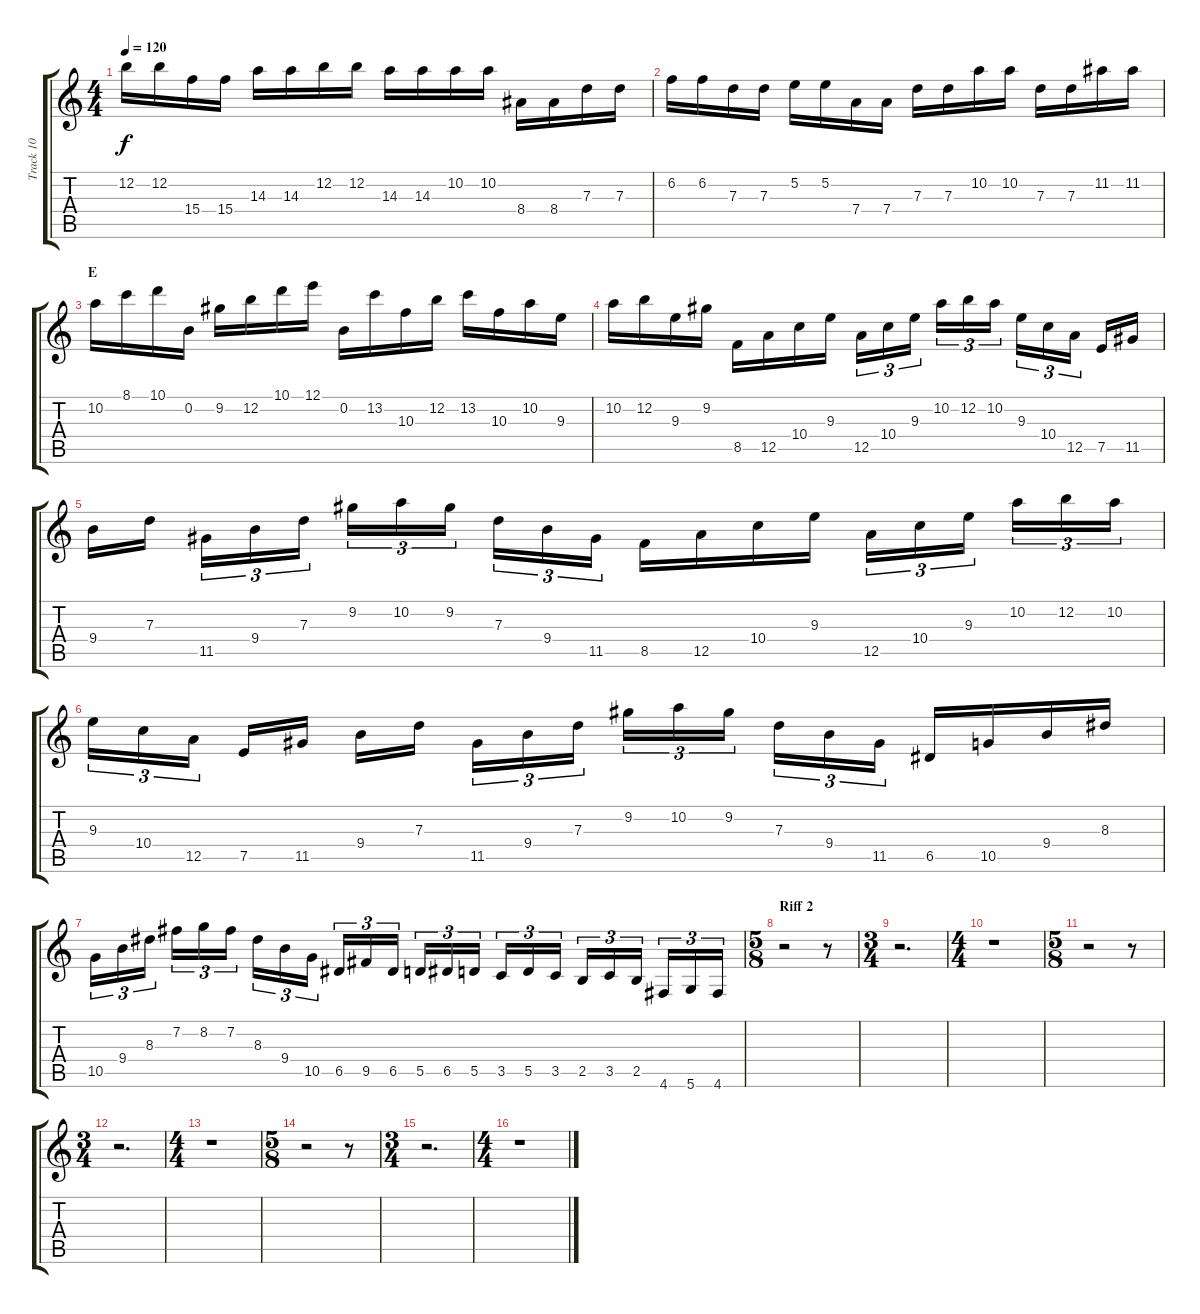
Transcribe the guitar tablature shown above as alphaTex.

\track ("Track 10" "Track 10") {instrument electricguitarjazz}
\staff {score tabs}
\tuning (E4 B3 G3 D3 A2 D2) {hide}
\ts (4 4)
\tempo 120
\clef g2
\ks c
12.2.16{dy f} 12.2.16 15.4.16 15.4.16 14.3.16 14.3.16 12.2.16 12.2.16 14.3.16 14.3.16 10.2.16 10.2.16 8.4.16 8.4.16 7.3.16 7.3.16 |
6.2.16 6.2.16 7.3.16 7.3.16 5.2.16 5.2.16 7.4.16 7.4.16 7.3.16 7.3.16 10.2.16 10.2.16 7.3.16 7.3.16 11.2.16 11.2.16 |
\section ("" "E")
10.2.16 8.1.16 10.1.16 0.2.16 9.2.16 12.2.16 10.1.16 12.1.16 0.2.16 13.2.16 10.3.16 12.2.16 13.2.16 10.3.16 10.2.16 9.3.16 |
10.2.16 12.2.16 9.3.16 9.2.16 8.5.16 12.5.16 10.4.16 9.3.16 12.5.16{tu (3 2)} 10.4.16{tu (3 2)} 9.3.16{tu (3 2)} 10.2.16{tu (3 2)} 12.2.16{tu (3 2)} 10.2.16{tu (3 2)} 9.3.16{tu (3 2)} 10.4.16{tu (3 2)} 12.5.16{tu (3 2)} 7.5.16 11.5.16 |
9.4.16 7.3.16 11.5.16{tu (3 2)} 9.4.16{tu (3 2)} 7.3.16{tu (3 2)} 9.2.16{tu (3 2)} 10.2.16{tu (3 2)} 9.2.16{tu (3 2)} 7.3.16{tu (3 2)} 9.4.16{tu (3 2)} 11.5.16{tu (3 2)} 8.5.16 12.5.16 10.4.16 9.3.16 12.5.16{tu (3 2)} 10.4.16{tu (3 2)} 9.3.16{tu (3 2)} 10.2.16{tu (3 2)} 12.2.16{tu (3 2)} 10.2.16{tu (3 2)} |
9.3.16{tu (3 2)} 10.4.16{tu (3 2)} 12.5.16{tu (3 2)} 7.5.16 11.5.16 9.4.16 7.3.16 11.5.16{tu (3 2)} 9.4.16{tu (3 2)} 7.3.16{tu (3 2)} 9.2.16{tu (3 2)} 10.2.16{tu (3 2)} 9.2.16{tu (3 2)} 7.3.16{tu (3 2)} 9.4.16{tu (3 2)} 11.5.16{tu (3 2)} 6.5.16 10.5.16 9.4.16 8.3.16 |
10.5.16{tu (3 2)} 9.4.16{tu (3 2)} 8.3.16{tu (3 2)} 7.2.16{tu (3 2)} 8.2.16{tu (3 2)} 7.2.16{tu (3 2)} 8.3.16{tu (3 2)} 9.4.16{tu (3 2)} 10.5.16{tu (3 2)} 6.5.16{tu (3 2)} 9.5.16{tu (3 2)} 6.5.16{tu (3 2)} 5.5.16{tu (3 2)} 6.5.16{tu (3 2)} 5.5.16{tu (3 2)} 3.5.16{tu (3 2)} 5.5.16{tu (3 2)} 3.5.16{tu (3 2)} 2.5.16{tu (3 2)} 3.5.16{tu (3 2)} 2.5.16{tu (3 2)} 4.6.16{tu (3 2)} 5.6.16{tu (3 2)} 4.6.16{tu (3 2)} |
\ts (5 8)
\section ("" "Riff 2")
r.2 r.8 |
\ts (3 4)
r.2{d} |
\ts (4 4)
r.1 |
\ts (5 8)
r.2 r.8 |
\ts (3 4)
r.2{d} |
\ts (4 4)
r.1 |
\ts (5 8)
r.2 r.8 |
\ts (3 4)
r.2{d} |
\ts (4 4)
r.1
